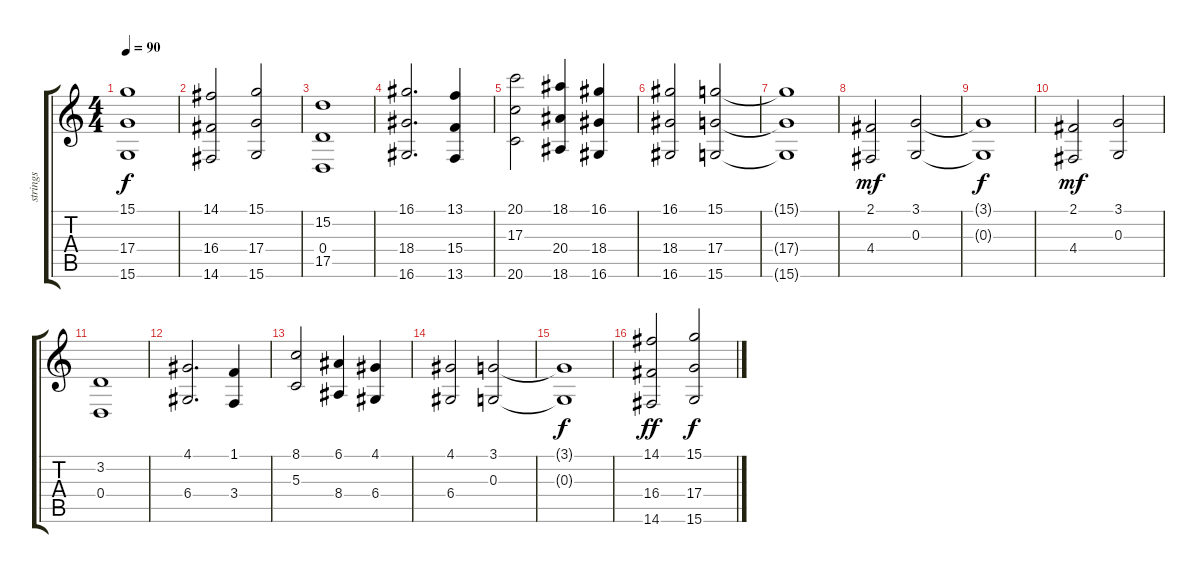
\track ("strings" "strings") {instrument stringensemble1}
\staff {score tabs}
\tuning (E4 B3 G3 D3 A2 E2) {hide}
\ts (4 4)
\tempo 90
\clef g2
\ks c
(15.1{t} 17.4{t} 15.6{t}).1{dy f} |
(14.1 16.4 14.6).2 (15.1 17.4 15.6).2 |
(15.2 0.4 17.5).1 |
(16.1 18.4 16.6).2{d} (13.1 15.4 13.6).4 |
(20.1 17.3 20.6).2 (18.1 20.4 18.6).4 (16.1 18.4 16.6).4 |
(16.1 18.4 16.6).2 (15.1 17.4 15.6).2 |
(15.1{t} 17.4{t} 15.6{t}).1 |
(2.1 4.4).2{dy mf} (3.1 0.3).2 |
(3.1{t} 0.3{t}).1{dy f} |
(2.1 4.4).2{dy mf} (3.1 0.3).2 |
(3.2 0.4).1 |
(4.1 6.4).2{d} (1.1 3.4).4 |
(8.1 5.3).2 (6.1 8.4).4 (4.1 6.4).4 |
(4.1 6.4).2 (3.1 0.3).2 |
(3.1{t} 0.3{t}).1{dy f} |
(14.1 16.4 14.6).2{dy ff volume 0} (15.1 17.4 15.6).2{dy f volume 3}
